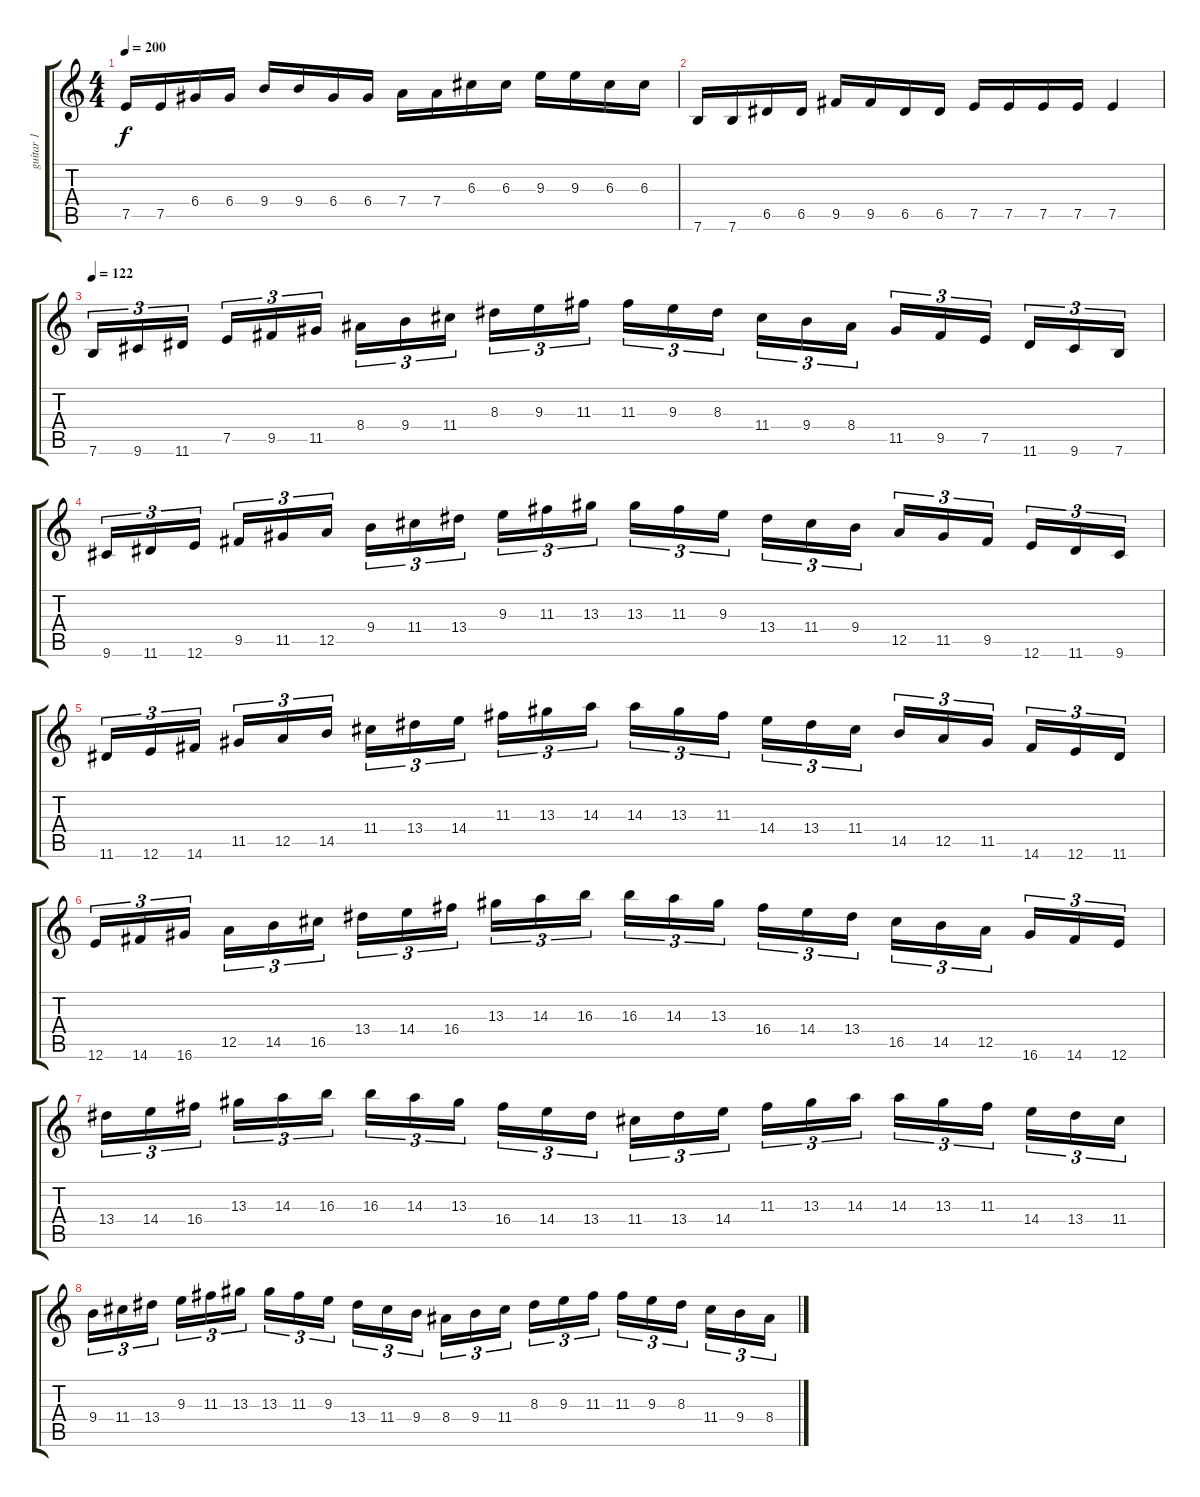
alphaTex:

\track ("guitar 1" "guitar 1") {instrument distortionguitar}
\staff {score tabs}
\tuning (E4 B3 G3 D3 A2 E2) {hide}
\ts (4 4)
\tempo 200
\clef g2
\ks c
7.5.16{dy f} 7.5.16 6.4.16 6.4.16 9.4.16 9.4.16 6.4.16 6.4.16 7.4.16 7.4.16 6.3.16 6.3.16 9.3.16 9.3.16 6.3.16 6.3.16 |
7.6.16 7.6.16 6.5.16 6.5.16 9.5.16 9.5.16 6.5.16 6.5.16 7.5.16 7.5.16 7.5.16 7.5.16 7.5.4 |
\tempo 122
7.6.16{tu (3 2)} 9.6.16{tu (3 2)} 11.6.16{tu (3 2)} 7.5.16{tu (3 2)} 9.5.16{tu (3 2)} 11.5.16{tu (3 2)} 8.4.16{tu (3 2)} 9.4.16{tu (3 2)} 11.4.16{tu (3 2)} 8.3.16{tu (3 2)} 9.3.16{tu (3 2)} 11.3.16{tu (3 2)} 11.3.16{tu (3 2)} 9.3.16{tu (3 2)} 8.3.16{tu (3 2)} 11.4.16{tu (3 2)} 9.4.16{tu (3 2)} 8.4.16{tu (3 2)} 11.5.16{tu (3 2)} 9.5.16{tu (3 2)} 7.5.16{tu (3 2)} 11.6.16{tu (3 2)} 9.6.16{tu (3 2)} 7.6.16{tu (3 2)} |
9.6.16{tu (3 2)} 11.6.16{tu (3 2)} 12.6.16{tu (3 2)} 9.5.16{tu (3 2)} 11.5.16{tu (3 2)} 12.5.16{tu (3 2)} 9.4.16{tu (3 2)} 11.4.16{tu (3 2)} 13.4.16{tu (3 2)} 9.3.16{tu (3 2)} 11.3.16{tu (3 2)} 13.3.16{tu (3 2)} 13.3.16{tu (3 2)} 11.3.16{tu (3 2)} 9.3.16{tu (3 2)} 13.4.16{tu (3 2)} 11.4.16{tu (3 2)} 9.4.16{tu (3 2)} 12.5.16{tu (3 2)} 11.5.16{tu (3 2)} 9.5.16{tu (3 2)} 12.6.16{tu (3 2)} 11.6.16{tu (3 2)} 9.6.16{tu (3 2)} |
11.6.16{tu (3 2)} 12.6.16{tu (3 2)} 14.6.16{tu (3 2)} 11.5.16{tu (3 2)} 12.5.16{tu (3 2)} 14.5.16{tu (3 2)} 11.4.16{tu (3 2)} 13.4.16{tu (3 2)} 14.4.16{tu (3 2)} 11.3.16{tu (3 2)} 13.3.16{tu (3 2)} 14.3.16{tu (3 2)} 14.3.16{tu (3 2)} 13.3.16{tu (3 2)} 11.3.16{tu (3 2)} 14.4.16{tu (3 2)} 13.4.16{tu (3 2)} 11.4.16{tu (3 2)} 14.5.16{tu (3 2)} 12.5.16{tu (3 2)} 11.5.16{tu (3 2)} 14.6.16{tu (3 2)} 12.6.16{tu (3 2)} 11.6.16{tu (3 2)} |
12.6.16{tu (3 2)} 14.6.16{tu (3 2)} 16.6.16{tu (3 2)} 12.5.16{tu (3 2)} 14.5.16{tu (3 2)} 16.5.16{tu (3 2)} 13.4.16{tu (3 2)} 14.4.16{tu (3 2)} 16.4.16{tu (3 2)} 13.3.16{tu (3 2)} 14.3.16{tu (3 2)} 16.3.16{tu (3 2)} 16.3.16{tu (3 2)} 14.3.16{tu (3 2)} 13.3.16{tu (3 2)} 16.4.16{tu (3 2)} 14.4.16{tu (3 2)} 13.4.16{tu (3 2)} 16.5.16{tu (3 2)} 14.5.16{tu (3 2)} 12.5.16{tu (3 2)} 16.6.16{tu (3 2)} 14.6.16{tu (3 2)} 12.6.16{tu (3 2)} |
13.4.16{tu (3 2)} 14.4.16{tu (3 2)} 16.4.16{tu (3 2)} 13.3.16{tu (3 2)} 14.3.16{tu (3 2)} 16.3.16{tu (3 2)} 16.3.16{tu (3 2)} 14.3.16{tu (3 2)} 13.3.16{tu (3 2)} 16.4.16{tu (3 2)} 14.4.16{tu (3 2)} 13.4.16{tu (3 2)} 11.4.16{tu (3 2)} 13.4.16{tu (3 2)} 14.4.16{tu (3 2)} 11.3.16{tu (3 2)} 13.3.16{tu (3 2)} 14.3.16{tu (3 2)} 14.3.16{tu (3 2)} 13.3.16{tu (3 2)} 11.3.16{tu (3 2)} 14.4.16{tu (3 2)} 13.4.16{tu (3 2)} 11.4.16{tu (3 2)} |
9.4.16{tu (3 2)} 11.4.16{tu (3 2)} 13.4.16{tu (3 2)} 9.3.16{tu (3 2)} 11.3.16{tu (3 2)} 13.3.16{tu (3 2)} 13.3.16{tu (3 2)} 11.3.16{tu (3 2)} 9.3.16{tu (3 2)} 13.4.16{tu (3 2)} 11.4.16{tu (3 2)} 9.4.16{tu (3 2)} 8.4.16{tu (3 2)} 9.4.16{tu (3 2)} 11.4.16{tu (3 2)} 8.3.16{tu (3 2)} 9.3.16{tu (3 2)} 11.3.16{tu (3 2)} 11.3.16{tu (3 2)} 9.3.16{tu (3 2)} 8.3.16{tu (3 2)} 11.4.16{tu (3 2)} 9.4.16{tu (3 2)} 8.4.16{tu (3 2)}
